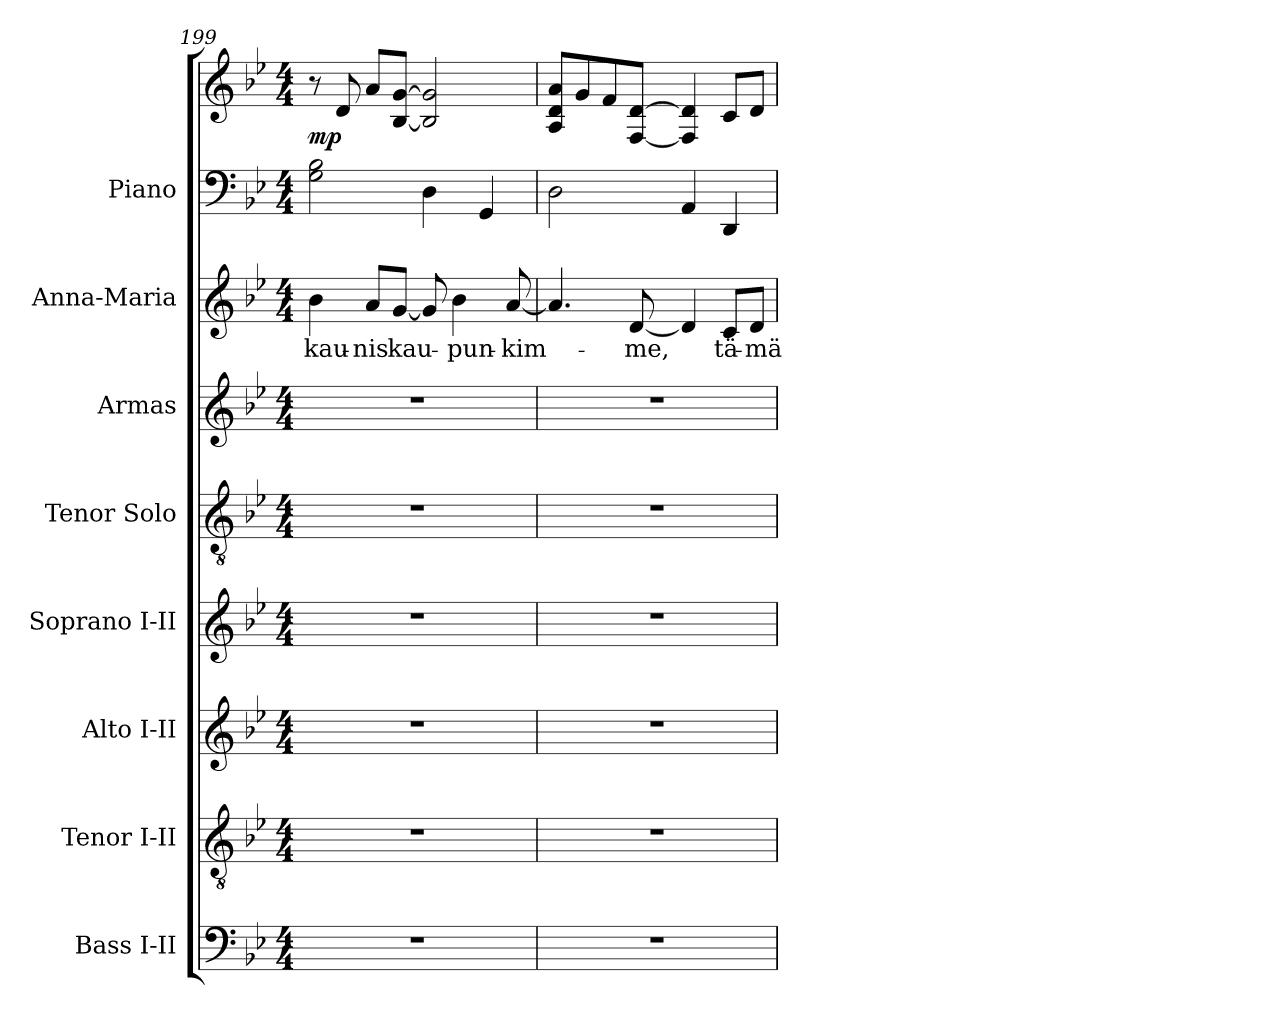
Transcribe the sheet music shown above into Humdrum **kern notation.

**kern	**kern	**kern	**kern	**kern	**kern	**kern	**text	**kern	**kern	**dynam
*part8	*part7	*part6	*part5	*part4	*part3	*part2	*part2	*part1	*part1	*part1
*staff9	*staff8	*staff7	*staff6	*staff5	*staff4	*staff3	*staff3	*staff2	*staff1	*staff1/2
*I"Bass I-II	*I"Tenor I-II	*I"Alto I-II	*I"Soprano I-II	*I"Tenor Solo	*I"Armas	*I"Anna-Maria	*	*I"Piano	*	*
*I'B.	*I'T.	*I'A.	*I'S.	*I'T. Solo	*I'Armas	*I'A-M	*	*I'Pno.	*	*
!!LO:LB:g=z
*clefF4	*clefGv2	*clefG2	*clefG2	*clefGv2	*clefG2	*clefG2	*	*clefF4	*clefG2	*
*	*ITrd7c12	*	*	*ITrd7c12	*ITrd7c12	*	*	*	*	*
*k[b-e-]	*k[b-e-]	*k[b-e-]	*k[b-e-]	*k[b-e-]	*k[b-e-]	*k[b-e-]	*	*k[b-e-]	*k[b-e-]	*
*B-:	*B-:	*B-:	*B-:	*B-:	*B-:	*B-:	*	*B-:	*B-:	*
*M4/4	*M4/4	*M4/4	*M4/4	*M4/4	*M4/4	*M4/4	*	*M4/4	*M4/4	*
=199	=199	=199	=199	=199	=199	=199	=199	=199	=199	=199
!	!	!	!	!	!	!	!LO:LY:b:color=#000000	!	!	!
1r	1r	1r	1r	1r	1r	4b-i\	kau-	2Gi\ 2B-i	8r	mp
.	.	.	.	.	.	.	.	.	8di/	.
!	!	!	!	!	!	!	!LO:LY:b:color=#000000	!	!	!
.	.	.	.	.	.	8ai/L	-nis	.	8ai/L	.
!	!	!	!	!	!	!	!LO:LY:b:color=#000000	!	!	!
.	.	.	.	.	.	[<8gi/J	kau-	.	[<8B-i/ [>8giJ	.
.	.	.	.	.	.	8gi/]	.	4Di\	2B-i/] 2gi]	.
!	!	!	!	!	!	!	!LO:LY:b:color=#000000	!	!	!
.	.	.	.	.	.	4b-i\	-pun-	.	.	.
.	.	.	.	.	.	.	.	4GGi/	.	.
!	!	!	!	!	!	!	!LO:LY:b:color=#000000	!	!	!
.	.	.	.	.	.	[<8ai/	-kim-	.	.	.
=200	=200	=200	=200	=200	=200	=200	=200	=200	=200	=200
1r	1r	1r	1r	1r	1r	4.ai/]	.	2Di\	8Ai/ 8di 8aiL	.
.	.	.	.	.	.	.	.	.	8gi/	.
.	.	.	.	.	.	.	.	.	8fi/	.
!	!	!	!	!	!	!	!LO:LY:b:color=#000000	!	!	!
.	.	.	.	.	.	[<8di/	-me,	.	[<8Fi/ [>8diJ	.
.	.	.	.	.	.	4di/]	.	4AAi/	4Fi/] 4di]	.
!	!	!	!	!	!	!	!LO:LY:b:color=#000000	!	!	!
.	.	.	.	.	.	8ci/L	tä-	4DDi/	8ci/L	.
!	!	!	!	!	!	!	!LO:LY:b:color=#000000	!	!	!
.	.	.	.	.	.	8di/J	-mä	.	8di/J	.
=	=	=	=	=	=	=	=	=	=	=
*-	*-	*-	*-	*-	*-	*-	*-	*-	*-	*-
